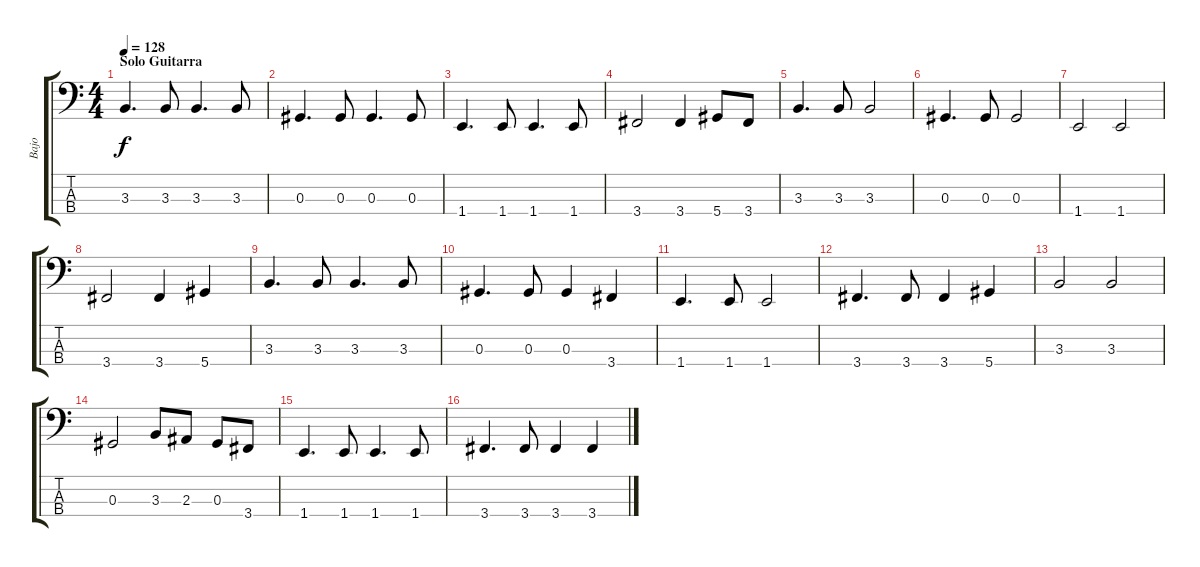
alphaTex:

\track ("Bajo" "Bajo") {instrument electricbasspick}
\staff {score tabs}
\tuning (Gb2 Db2 Ab1 Eb1) {hide}
\ts (4 4)
\section ("" "Solo Guitarra")
\tempo 128
\clef f4
\ks c
3.3.4{d dy f} 3.3.8 3.3.4{d} 3.3.8 |
0.3.4{d} 0.3.8 0.3.4{d} 0.3.8 |
1.4.4{d} 1.4.8 1.4.4{d} 1.4.8 |
3.4.2 3.4.4 5.4.8 3.4.8 |
3.3.4{d} 3.3.8 3.3.2 |
0.3.4{d} 0.3.8 0.3.2 |
1.4.2 1.4.2 |
3.4.2 3.4.4 5.4.4 |
3.3.4{d} 3.3.8 3.3.4{d} 3.3.8 |
0.3.4{d} 0.3.8 0.3.4 3.4.4 |
1.4.4{d} 1.4.8 1.4.2 |
3.4.4{d} 3.4.8 3.4.4 5.4.4 |
3.3.2 3.3.2 |
0.3.2 3.3.8 2.3.8 0.3.8 3.4.8 |
1.4.4{d} 1.4.8 1.4.4{d} 1.4.8 |
3.4.4{d} 3.4.8 3.4.4 3.4.4
